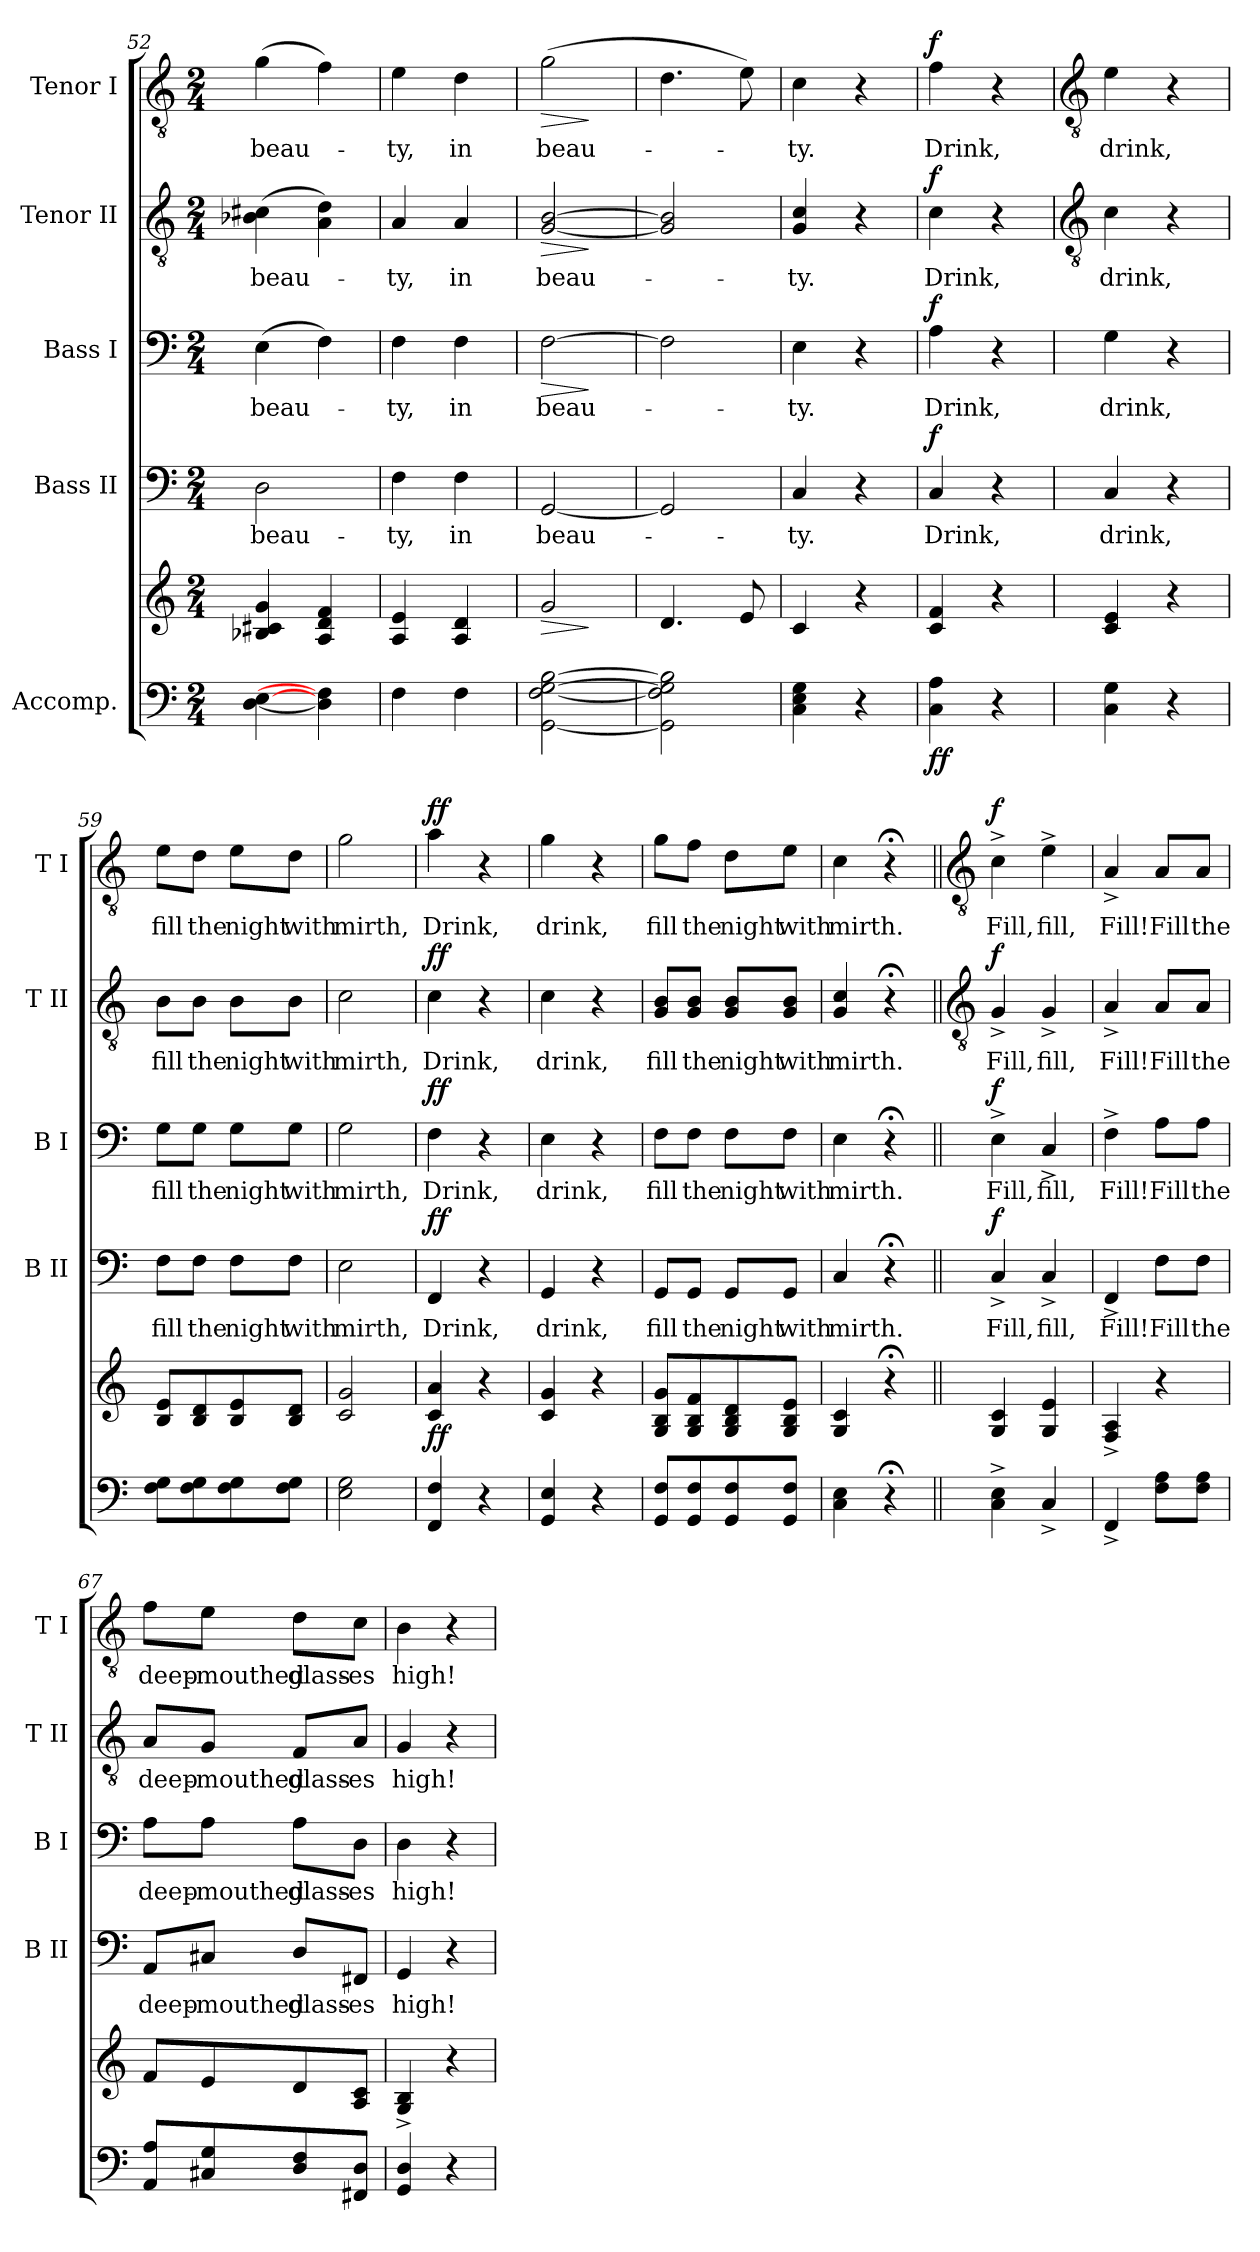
**kern	**kern	**dynam	**kern	**text	**dynam	**kern	**text	**dynam	**kern	**text	**dynam	**kern	**text	**dynam
*part5	*part5	*part5	*part4	*part4	*part4	*part3	*part3	*part3	*part2	*part2	*part2	*part1	*part1	*part1
*staff6	*staff5	*staff5/6	*staff4	*staff4	*staff4	*staff3	*staff3	*staff3	*staff2	*staff2	*staff2	*staff1	*staff1	*staff1
*I"Accomp.	*	*	*I"Bass II	*	*	*I"Bass I	*	*	*I"Tenor II	*	*	*I"Tenor I	*	*
*	*	*	*I'B II	*	*	*I'B I	*	*	*I'T II	*	*	*I'T I	*	*
*clefF4	*clefG2	*	*clefF4	*	*	*clefF4	*	*	*clefGv2	*	*	*clefGv2	*	*
*k[]	*k[]	*	*k[]	*	*	*k[]	*	*	*k[]	*	*	*k[]	*	*
*C:	*C:	*	*C:	*	*	*C:	*	*	*C:	*	*	*C:	*	*
*M2/4	*M2/4	*	*M2/4	*	*	*M2/4	*	*	*M2/4	*	*	*M2/4	*	*
=52	=52	=52	=52	=52	=52	=52	=52	=52	=52	=52	=52	=52	=52	=52
!	!	!	!	!LO:LY:b	!	!	!LO:LY:b	!	!	!LO:LY:b	!	!	!LO:LY:b	!
[4D [4E	4B-X 4c#X 4g	.	2D	beau-	.	(>4E	beau-	.	(>4B-X 4c#X	beau-	.	(>4g	beau-	.
4D] 4F]	4A 4d 4f	.	.	.	.	4F)	.	.	4A 4d)	.	.	4f)	.	.
=53	=53	=53	=53	=53	=53	=53	=53	=53	=53	=53	=53	=53	=53	=53
!	!	!	!	!LO:LY:b	!	!	!LO:LY:b	!	!	!LO:LY:b	!	!	!LO:LY:b	!
4F	4A 4e	.	4F	-ty,	.	4F	ty,	.	4A	ty,	.	4e	ty,	.
!	!	!	!	!LO:LY:b	!	!	!LO:LY:b	!	!	!LO:LY:b	!	!	!LO:LY:b	!
4F	4A 4d	.	4F	in	.	4F	in	.	4A	in	.	4d	in	.
=54	=54	=54	=54	=54	=54	=54	=54	=54	=54	=54	=54	=54	=54	=54
!	!	!LO:HP:b	!	!LO:LY:b	!	!	!LO:LY:b	!LO:HP:b	!	!LO:LY:b	!LO:HP:b	!	!LO:LY:b	!LO:HP:b
[2GG [2F [2G [2B	2g	>	[2GG	beau-	.	[2F	beau-	>	[2G [2B	beau-	>	(>2g	beau-	>
.	.	]	.	.	.	.	.	]	.	.	]	.	.	]
=55	=55	=55	=55	=55	=55	=55	=55	=55	=55	=55	=55	=55	=55	=55
2GG] 2F] 2G] 2B]	4.d	.	2GG]	.	.	2F]	.	.	2G] 2B]	.	.	4.d	.	.
.	8e	.	.	.	.	.	.	.	.	.	.	8e)	.	.
=56	=56	=56	=56	=56	=56	=56	=56	=56	=56	=56	=56	=56	=56	=56
!	!	!	!	!LO:LY:b	!	!	!LO:LY:b	!	!	!LO:LY:b	!	!	!LO:LY:b	!
4C 4E 4G	4c	.	4C	ty.	.	4E	ty.	.	4G 4c	ty.	.	4c	ty.	.
4r	4r	.	4r	.	.	4r	.	.	4r	.	.	4r	.	.
=57	=57	=57	=57	=57	=57	=57	=57	=57	=57	=57	=57	=57	=57	=57
!	!	!LO:DY:b=2	!	!LO:LY:b	!	!	!LO:LY:b	!	!	!LO:LY:b	!	!	!LO:LY:b	!
!	!	!LO:DY:n=1:b	!	!	!LO:DY:b	!	!	!LO:DY:b	!	!	!LO:DY:b	!	!	!LO:DY:b
4C 4A	4c 4f	f f	4C	Drink,	f	4A	Drink,	f	4c	Drink,	f	4f	Drink,	f
4r	4r	.	4r	.	.	4r	.	.	4r	.	.	4r	.	.
!!LO:LB:g=z
=58	=58	=58	=58	=58	=58	=58	=58	=58	=58	=58	=58	=58	=58	=58
*	*	*	*	*	*	*	*	*	*clefGv2	*	*	*clefGv2	*	*
!	!	!	!	!LO:LY:b	!	!	!LO:LY:b	!	!	!LO:LY:b	!	!	!LO:LY:b	!
4C 4G	4c 4e	.	4C	drink,	.	4G	drink,	.	4c	drink,	.	4e	drink,	.
4r	4r	.	4r	.	.	4r	.	.	4r	.	.	4r	.	.
=59	=59	=59	=59	=59	=59	=59	=59	=59	=59	=59	=59	=59	=59	=59
!	!	!	!	!LO:LY:b	!	!	!LO:LY:b	!	!	!LO:LY:b	!	!	!LO:LY:b	!
8F 8GL	8B 8eL	.	8F\L	fill	.	8G\L	fill	.	8B\L	fill	.	8e\L	fill	.
!	!	!	!	!LO:LY:b	!	!	!LO:LY:b	!	!	!LO:LY:b	!	!	!LO:LY:b	!
8F 8G	8B 8d	.	8F\J	the	.	8G\J	the	.	8B\J	the	.	8d\J	the	.
!	!	!	!	!LO:LY:b	!	!	!LO:LY:b	!	!	!LO:LY:b	!	!	!LO:LY:b	!
8F 8G	8B 8e	.	8F\L	night	.	8G\L	night	.	8B\L	night	.	8e\L	night	.
!	!	!	!	!LO:LY:b	!	!	!LO:LY:b	!	!	!LO:LY:b	!	!	!LO:LY:b	!
8F 8GJ	8B 8dJ	.	8F\J	with	.	8G\J	with	.	8B\J	with	.	8d\J	with	.
=60	=60	=60	=60	=60	=60	=60	=60	=60	=60	=60	=60	=60	=60	=60
!	!	!	!	!LO:LY:b	!	!	!LO:LY:b	!	!	!LO:LY:b	!	!	!LO:LY:b	!
2E 2G	2c 2g	.	2E	mirth,	.	2G	mirth,	.	2c	mirth,	.	2g	mirth,	.
=61	=61	=61	=61	=61	=61	=61	=61	=61	=61	=61	=61	=61	=61	=61
!	!	!LO:DY:b	!	!LO:LY:b	!LO:DY:b	!	!LO:LY:b	!LO:DY:b	!	!LO:LY:b	!LO:DY:b	!	!LO:LY:b	!LO:DY:b
4FF 4F	4c 4a	ff	4FF	Drink,	ff	4F	Drink,	ff	4c	Drink,	ff	4a	Drink,	ff
4r	4r	.	4r	.	.	4r	.	.	4r	.	.	4r	.	.
=62	=62	=62	=62	=62	=62	=62	=62	=62	=62	=62	=62	=62	=62	=62
!	!	!	!	!LO:LY:b	!	!	!LO:LY:b	!	!	!LO:LY:b	!	!	!LO:LY:b	!
4GG 4E	4c 4g	.	4GG	drink,	.	4E	drink,	.	4c	drink,	.	4g	drink,	.
4r	4r	.	4r	.	.	4r	.	.	4r	.	.	4r	.	.
=63	=63	=63	=63	=63	=63	=63	=63	=63	=63	=63	=63	=63	=63	=63
!	!	!	!	!LO:LY:b	!	!	!LO:LY:b	!	!	!LO:LY:b	!	!	!LO:LY:b	!
8GG 8FL	8G 8B 8gL	.	8GG/L	fill	.	8F\L	fill	.	8G/ 8B/L	fill	.	8g\L	fill	.
!	!	!	!	!LO:LY:b	!	!	!LO:LY:b	!	!	!LO:LY:b	!	!	!LO:LY:b	!
8GG 8F	8G 8B 8f	.	8GG/J	the	.	8F\J	the	.	8G/ 8B/J	the	.	8f\J	the	.
!	!	!	!	!LO:LY:b	!	!	!LO:LY:b	!	!	!LO:LY:b	!	!	!LO:LY:b	!
8GG 8F	8G 8B 8d	.	8GG/L	night	.	8F\L	night	.	8G/ 8B/L	night	.	8d\L	night	.
!	!	!	!	!LO:LY:b	!	!	!LO:LY:b	!	!	!LO:LY:b	!	!	!LO:LY:b	!
8GG 8FJ	8G 8B 8eJ	.	8GG/J	with	.	8F\J	with	.	8G/ 8B/J	with	.	8e\J	with	.
=64	=64	=64	=64	=64	=64	=64	=64	=64	=64	=64	=64	=64	=64	=64
!	!	!	!	!LO:LY:b	!	!	!LO:LY:b	!	!	!LO:LY:b	!	!	!LO:LY:b	!
4C 4E	4G 4c	.	4C	mirth.	.	4E	mirth.	.	4G 4c	mirth.	.	4c	mirth.	.
4r;	4r;<	.	4r;<	.	.	4r;<	.	.	4r;<	.	.	4r;<	.	.
!!LO:LB:g=z
=65||	=65||	=65||	=65||	=65||	=65||	=65||	=65||	=65||	=65||	=65||	=65||	=65||	=65||	=65||
*	*	*	*	*	*	*	*	*	*clefGv2	*	*	*clefGv2	*	*
!	!	!	!	!LO:LY:b	!LO:DY:b	!	!LO:LY:b	!LO:DY:b	!	!LO:LY:b	!LO:DY:b	!	!LO:LY:b	!LO:DY:b
4C^ 4E^	4G 4c	.	4C^	Fill,	f	4E^	Fill,	f	4G^	Fill,	f	4c^	Fill,	f
!	!	!	!	!LO:LY:b	!	!	!LO:LY:b	!	!	!LO:LY:b	!	!	!LO:LY:b	!
4C^	4G 4e	.	4C^	fill,	.	4C^	fill,	.	4G^	fill,	.	4e^	fill,	.
=66	=66	=66	=66	=66	=66	=66	=66	=66	=66	=66	=66	=66	=66	=66
!	!	!	!	!LO:LY:b	!	!	!LO:LY:b	!	!	!LO:LY:b	!	!	!LO:LY:b	!
4FF^	4F^ 4A^	.	4FF^	Fill!	.	4F^	Fill!	.	4A^	Fill!	.	4A^	Fill!	.
!	!	!	!	!LO:LY:b	!	!	!LO:LY:b	!	!	!LO:LY:b	!	!	!LO:LY:b	!
8F 8AL	4r	.	8F\L	Fill	.	8A\L	Fill	.	8A/L	Fill	.	8A/L	Fill	.
!	!	!	!	!LO:LY:b	!	!	!LO:LY:b	!	!	!LO:LY:b	!	!	!LO:LY:b	!
8F 8AJ	.	.	8F\J	the	.	8A\J	the	.	8A/J	the	.	8A/J	the	.
=67	=67	=67	=67	=67	=67	=67	=67	=67	=67	=67	=67	=67	=67	=67
!	!	!	!	!LO:LY:b	!	!	!LO:LY:b	!	!	!LO:LY:b	!	!	!LO:LY:b	!
8AA 8AL	8fL	.	8AA/L	deep-	.	8A\L	deep-	.	8A/L	deep-	.	8f\L	deep-	.
!	!	!	!	!LO:LY:b	!	!	!LO:LY:b	!	!	!LO:LY:b	!	!	!LO:LY:b	!
8C#X 8G	8e	.	8C#X/J	-mouthed	.	8A\J	-mouthed	.	8G/J	-mouthed	.	8e\J	-mouthed	.
!	!	!	!	!LO:LY:b	!	!	!LO:LY:b	!	!	!LO:LY:b	!	!	!LO:LY:b	!
8D 8F	8d	.	8D/L	glass-	.	8A\L	glass-	.	8F/L	glass-	.	8d\L	glass-	.
!	!	!	!	!LO:LY:b	!	!	!LO:LY:b	!	!	!LO:LY:b	!	!	!LO:LY:b	!
8FF#X 8DJ	8A 8cJ	.	8FF#X/J	-es	.	8D\J	-es	.	8A/J	-es	.	8c\J	-es	.
=68	=68	=68	=68	=68	=68	=68	=68	=68	=68	=68	=68	=68	=68	=68
!	!	!	!	!LO:LY:b	!	!	!LO:LY:b	!	!	!LO:LY:b	!	!	!LO:LY:b	!
4GG 4D	4G^ 4B^	.	4GG	high!	.	4D	high!	.	4G	high!	.	4B	high!	.
4r	4r	.	4r	.	.	4r	.	.	4r	.	.	4r	.	.
=	=	=	=	=	=	=	=	=	=	=	=	=	=	=
*-	*-	*-	*-	*-	*-	*-	*-	*-	*-	*-	*-	*-	*-	*-
